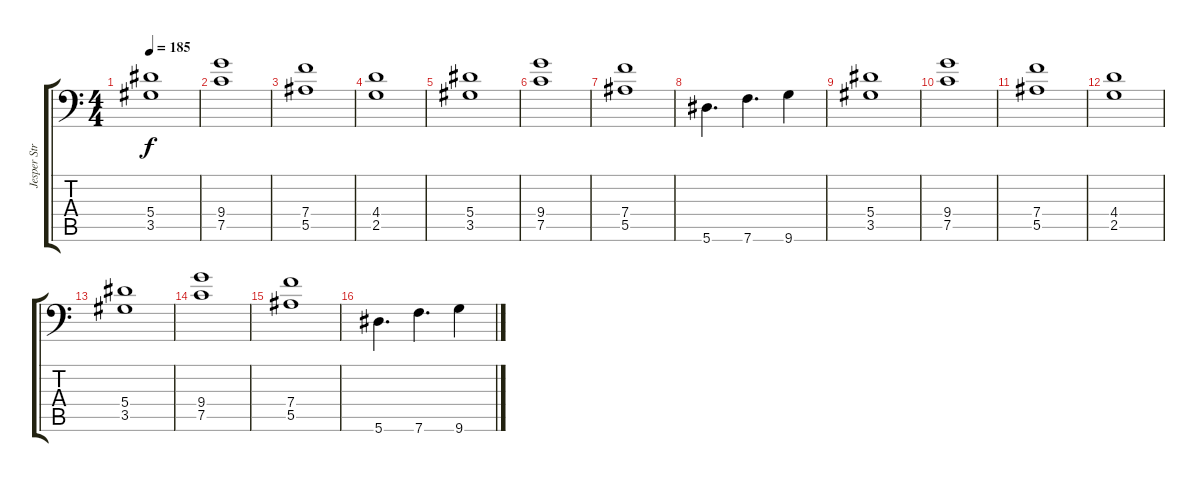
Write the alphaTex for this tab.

\track ("Jesper Strömblad" "Jesper Str") {instrument distortionguitar}
\staff {score tabs}
\tuning (C4 G3 Eb3 Bb2 F2 Bb1) {hide}
\ts (4 4)
\tempo 185
\clef f4
\ks c
(5.4 3.5).1{dy f} |
(9.4 7.5).1 |
(7.4 5.5).1 |
(4.4 2.5).1 |
(5.4 3.5).1 |
(9.4 7.5).1 |
(7.4 5.5).1 |
5.6.4{d} 7.6.4{d} 9.6.4 |
(5.4 3.5).1 |
(9.4 7.5).1 |
(7.4 5.5).1 |
(4.4 2.5).1 |
(5.4 3.5).1 |
(9.4 7.5).1 |
(7.4 5.5).1 |
5.6.4{d} 7.6.4{d} 9.6.4
